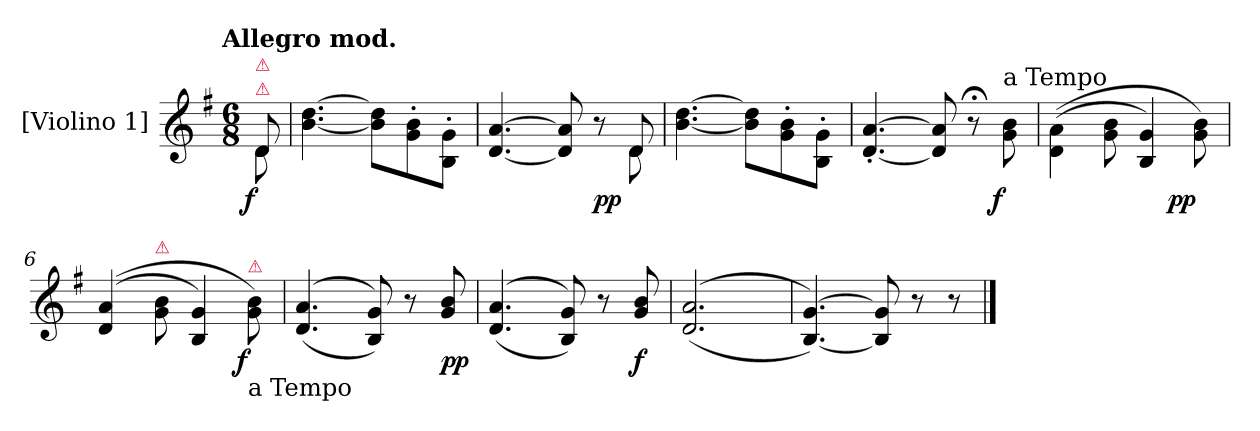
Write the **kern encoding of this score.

**kern	**dynam
*part1	*part1
*staff1	*staff1
*I"[Violino 1]	*
*I'Vln	*
*clefG2	*
*k[f#]	*
*G:	*
!!LO:TX:omd:t=Allegro mod.
*M6/8	*
*MM132	*
=	=
*^	*
!LO:TX:a:color=crimson:t=⚠	!	!
!LO:TX:a:color=crimson:t=⚠	!	!
!	!	!LO:DY:rj
8d/	8d\	f
=1	=1	=1
!LO:TX:a:color=crimson:t=⚠	!	!
*v	*v	*
[4.b\ [4.dd\	.
8b]\ 8dd]\L	.
8g'>\ 8b'>\	.
8B'>\ 8g'>\J	.
=2	=2
*^	*
[4.d/ [4.a/	4.ryy	.
8d]/ 8a]/	8ryy	.
8r	8ryy	pp
8d/	8d\	.
=3	=3	=3
!LO:TX:a:color=crimson:t=⚠	!	!
!LO:TX:a:color=crimson:t=⚠	!	!
*v	*v	*
[4.b\ [4.dd\	.
8b]\ 8dd]\L	.
8g'>\ 8b'>\	.
8B'>\ 8g'>\J	.
=4	=4
[4.d'>/ [4.a'>/	.
8d]/ 8a]/	.
8r;<	.
!LO:TX:a:t=a Tempo	!
!	!LO:DY:rj
8g\ 8b\	f
=5	=5
(<(>4d\ 4a\	.
8g\ 8b\	.
4B/ 4g/)	.
!	!LO:DY:rj
8g\ 8b\)	pp
=6	=6
(<(>4d/ 4a/	.
!LO:TX:a:color=crimson:t=⚠	!
8g\ 8b\	.
4B/ 4g/)	.
!LO:TX:a:color=crimson:t=⚠	!
!LO:TX:b:t=a Tempo	!
!	!LO:DY:rj
8g\ 8b\)	f
=7	=7
(>(<4.d/ 4.a/	.
8B/ 8g/))	.
8r	.
8g/ 8b/	pp
=8	=8
(>(<4.d/ 4.a/	.
8B/ 8g/))	.
8r	.
8g/ 8b/	f
=9	=9
(>(<2.d/ 2.a/	.
=10	=10
[4.B/ [4.g/))	.
8B]/ 8g]/	.
8r	.
8r	.
==	==
*-	*-
